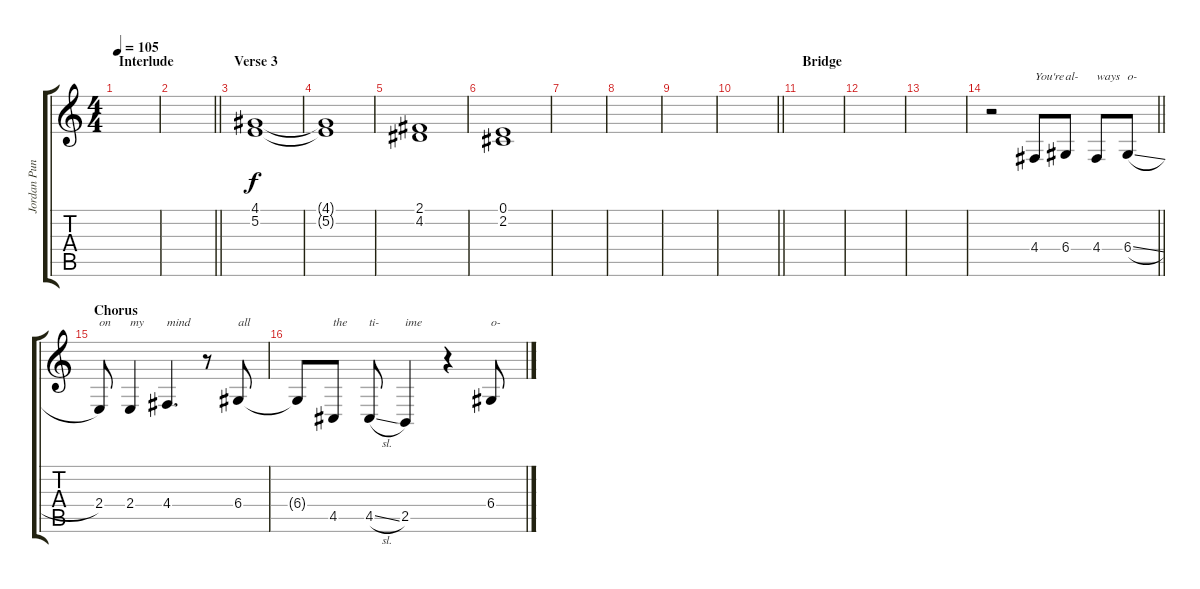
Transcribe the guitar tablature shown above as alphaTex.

\track ("Jordan Pundik (Backing)" "Jordan Pun") {instrument sopranosax}
\staff {score tabs}
\tuning (E4 B3 G3 D3 A2 E2) {hide}
\ts (4 4)
\section ("" "Interlude")
\tempo 105
\clef g2
\ks c
|
\barLineRight lightlight
|
\section ("" "Verse 3")
(4.1 5.2).1 |
(4.1{t} 5.2{t}).1 |
(2.1 4.2).1 |
(0.1 2.2).1 |
|
|
|
\barLineRight lightlight
|
\section ("" "Bridge")
|
|
|
\barLineRight lightlight
r.2 4.4.8{txt "You're"} 6.4.8{txt "al-"} 4.4.8{txt "ways"} 6.4{sl}.8{txt "o-"} |
\section ("" "Chorus")
2.4.8{txt "on"} 2.4.4{txt "my"} 4.4.4{d txt "mind"} r.8 6.4.8{txt "all"} |
6.4{t}.8 4.5.8{txt "the"} 4.5{sl}.8{txt "ti-"} 2.5.4{txt "ime"} r.4 6.4{sl}.8{txt "o-"}
